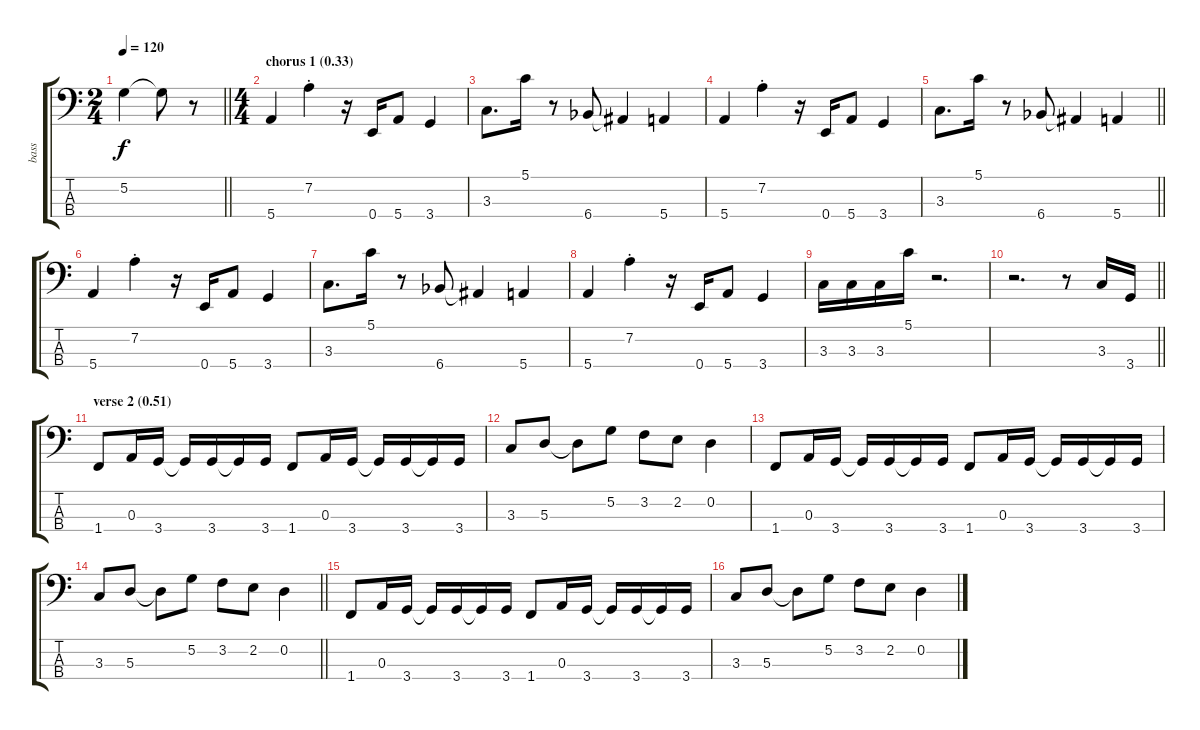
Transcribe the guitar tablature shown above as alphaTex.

\track ("bass" "bass") {instrument electricbasspick}
\staff {score tabs}
\tuning (G2 D2 A1 E1) {hide}
\ts (2 4)
\tempo 120
\clef f4
\barLineRight lightlight
\ks c
5.2{t}.4{dy f} 5.2{t}.8 r.8 |
\ts (4 4)
\section ("" "chorus 1 (0.33)")
5.4.4 7.2{st}.4 r.16 0.4.16 5.4.8 3.4.4 |
3.3.8{d} 5.1.16 r.8 6.4{acc b}.8 6.4{t}.4 5.4.4 |
5.4.4 7.2{st}.4 r.16 0.4.16 5.4.8 3.4.4 |
\barLineRight lightlight
3.3.8{d} 5.1.16 r.8 6.4{acc b}.8 6.4{t}.4 5.4.4 |
5.4.4 7.2{st}.4 r.16 0.4.16 5.4.8 3.4.4 |
3.3.8{d} 5.1.16 r.8 6.4{acc b}.8 6.4{t}.4 5.4.4 |
5.4.4 7.2{st}.4 r.16 0.4.16 5.4.8 3.4.4 |
3.3.16 3.3.16 3.3.16 5.1.16 r.2{d} |
\barLineRight lightlight
r.2{d} r.8 3.3.16 3.4.16 |
\section ("" "verse 2 (0.51)")
1.4.8 0.3.16 3.4.16 3.4{t}.16 3.4.16 3.4{t}.16 3.4.16 1.4.8 0.3.16 3.4.16 3.4{t}.16 3.4.16 3.4{t}.16 3.4.16 |
3.3.8 5.3.8 5.3{t}.8 5.2.8 3.2.8 2.2.8 0.2.4 |
1.4.8 0.3.16 3.4.16 3.4{t}.16 3.4.16 3.4{t}.16 3.4.16 1.4.8 0.3.16 3.4.16 3.4{t}.16 3.4.16 3.4{t}.16 3.4.16 |
\barLineRight lightlight
3.3.8 5.3.8 5.3{t}.8 5.2.8 3.2.8 2.2.8 0.2.4 |
1.4.8 0.3.16 3.4.16 3.4{t}.16 3.4.16 3.4{t}.16 3.4.16 1.4.8 0.3.16 3.4.16 3.4{t}.16 3.4.16 3.4{t}.16 3.4.16 |
3.3.8 5.3.8 5.3{t}.8 5.2.8 3.2.8 2.2.8 0.2.4
